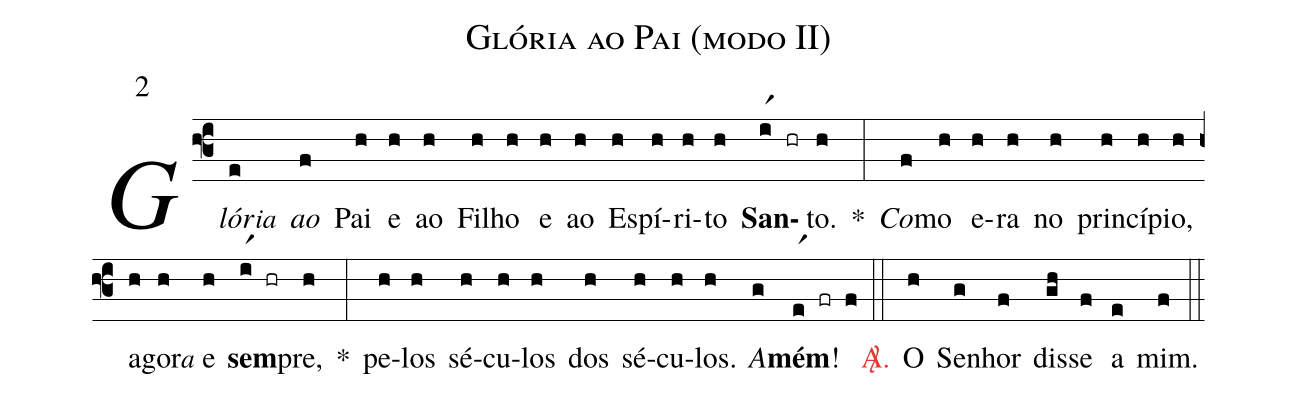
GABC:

name: Glória ao Pai (modo II);
mode: 2;
%%
(f3)

<i>Glór</i><e>ia</e>(e) <i>ao</i>(f) Pai(h) e(h) ao(h) Fi(h)lho(h) e(h) ao(h) Es(h)pí(h)ri(h)to(h) <b>San</b>(ir1 hr)to.(h) *(:) <i>Co</i>(f)mo(h) e(h)ra(h) no(h) prin(h)cí(h)pio,(h) a(h)go(h)r<e>a</e> e(h) <b>sem</b>(ir1 hr)pre,(h) *(:) pe(h)los(h) sé(h)cu(h)los(h) dos(h)

sé(h)cu(h)los.(h) <i>A</i>(g)<b>mém</b>!(er1 fr f)

(::)

<c><sp>A/</sp>.</c>() O(h) Se(g)nhor(f) dis(gh)se(f) a(e) mim.(f)

(::)
